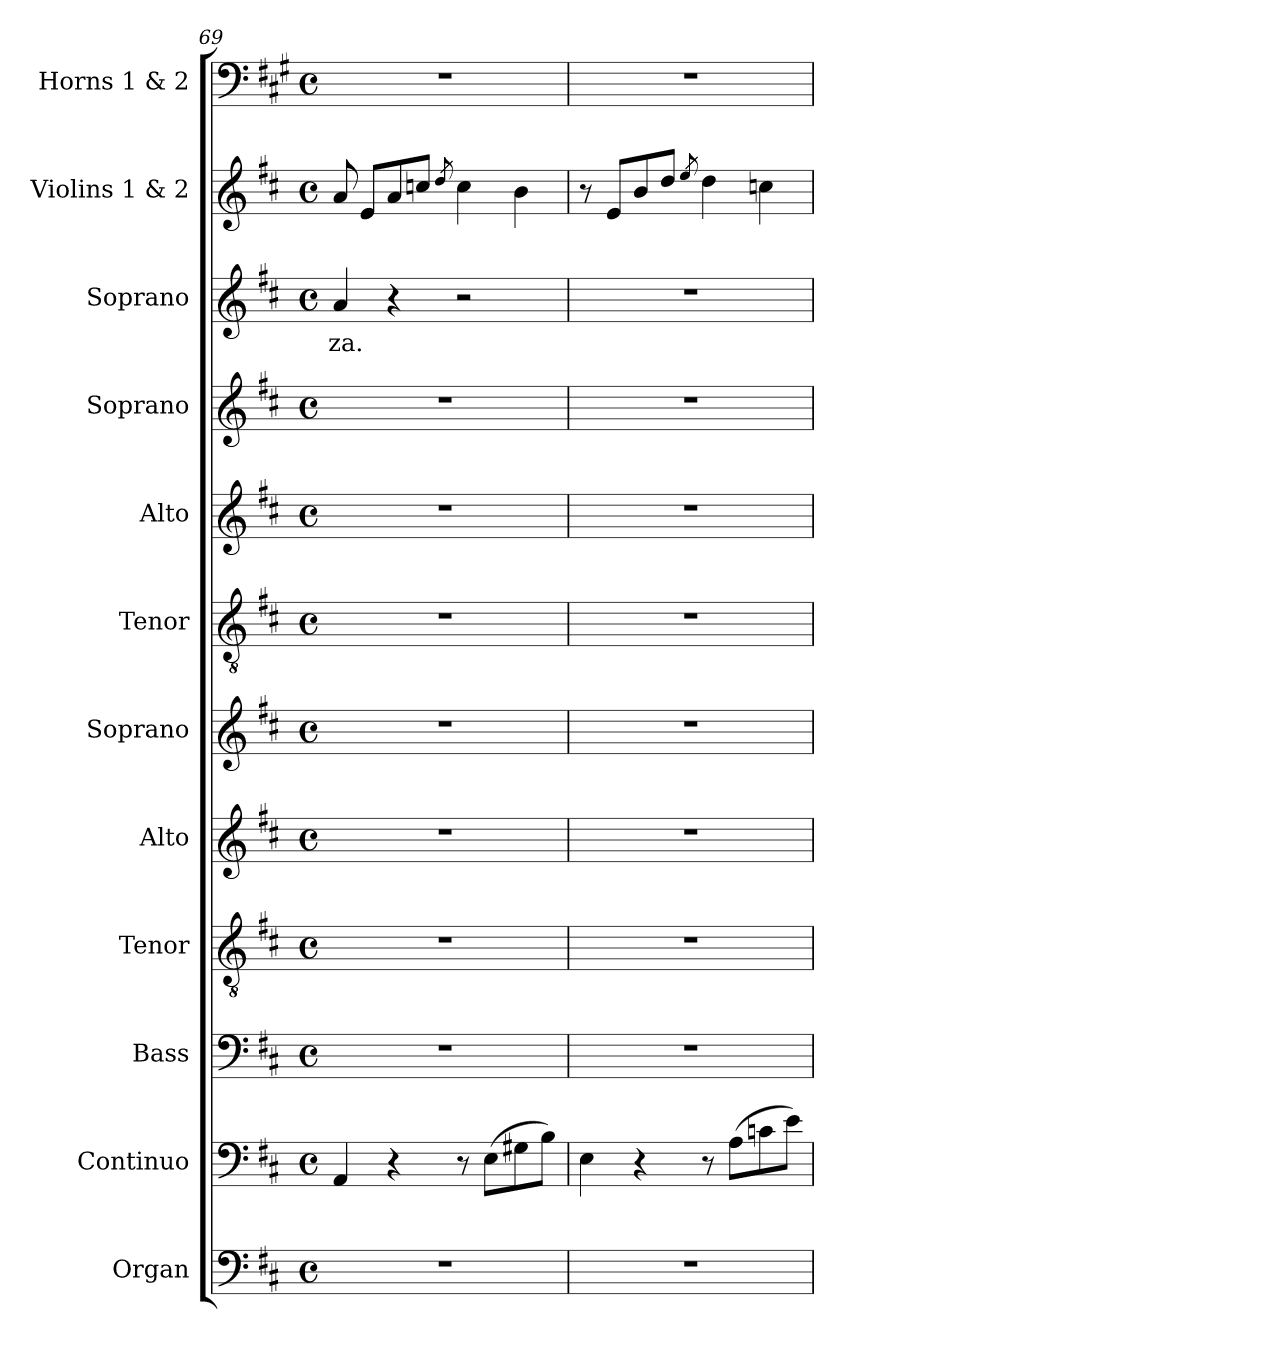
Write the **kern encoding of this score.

**kern	**kern	**kern	**kern	**kern	**kern	**kern	**kern	**kern	**kern	**text	**kern	**kern
*part12	*part11	*part10	*part9	*part8	*part7	*part6	*part5	*part4	*part3	*part3	*part2	*part1
*staff12	*staff11	*staff10	*staff9	*staff8	*staff7	*staff6	*staff5	*staff4	*staff3	*staff3	*staff2	*staff1
*I"Organ	*I"Continuo	*I"Bass	*I"Tenor	*I"Alto	*I"Soprano	*I"Tenor	*I"Alto	*I"Soprano	*I"Soprano	*	*I"Violins 1 & 2	*I"Horns 1 & 2
*I'Org.	*I'Cont.	*I'B.	*I'T.	*I'A.	*I'S.	*I'T.	*I'A.	*I'S.	*I'S.	*	*I'Vlns	*I'Hns.
*clefF4	*clefF4	*clefF4	*clefGv2	*clefG2	*clefG2	*clefGv2	*clefG2	*clefG2	*clefG2	*	*clefG2	*clefF4
*	*	*	*ITrd7c12	*	*	*ITrd7c12	*	*	*	*	*	*ITrd4c7
*k[f#c#]	*k[f#c#]	*k[f#c#]	*k[f#c#]	*k[f#c#]	*k[f#c#]	*k[f#c#]	*k[f#c#]	*k[f#c#]	*k[f#c#]	*	*k[f#c#]	*k[f#c#]
*D:	*D:	*D:	*D:	*D:	*D:	*D:	*D:	*D:	*D:	*	*D:	*D:
*M4/4	*M4/4	*M4/4	*M4/4	*M4/4	*M4/4	*M4/4	*M4/4	*M4/4	*M4/4	*	*M4/4	*M4/4
*met(c)	*met(c)	*met(c)	*met(c)	*met(c)	*met(c)	*met(c)	*met(c)	*met(c)	*met(c)	*	*met(c)	*met(c)
=69	=69	=69	=69	=69	=69	=69	=69	=69	=69	=69	=69	=69
!	!	!	!	!	!	!	!	!	!	!LO:LY:b:color=#000000	!	!
1r	4AAi/	1r	1r	1r	1r	1r	1r	1r	4ai/	-za.	8ai/	1r
.	.	.	.	.	.	.	.	.	.	.	8ei/L	.
.	4r	.	.	.	.	.	.	.	4r	.	8ai/	.
.	.	.	.	.	.	.	.	.	.	.	8ccni/J	.
.	.	.	.	.	.	.	.	.	.	.	8qddi/	.
.	8r	.	.	.	.	.	.	.	2r	.	4cci\	.
.	(8Ei\L	.	.	.	.	.	.	.	.	.	.	.
.	8G#Xi\	.	.	.	.	.	.	.	.	.	4bi\	.
.	8Bi\J)	.	.	.	.	.	.	.	.	.	.	.
=70	=70	=70	=70	=70	=70	=70	=70	=70	=70	=70	=70	=70
1r	4Ei\	1r	1r	1r	1r	1r	1r	1r	1r	.	8r	1r
.	.	.	.	.	.	.	.	.	.	.	8ei/L	.
.	4r	.	.	.	.	.	.	.	.	.	8bi/	.
.	.	.	.	.	.	.	.	.	.	.	8ddi/J	.
.	.	.	.	.	.	.	.	.	.	.	8qeei/	.
.	8r	.	.	.	.	.	.	.	.	.	4ddi\	.
.	(8Ai\L	.	.	.	.	.	.	.	.	.	.	.
.	8cni\	.	.	.	.	.	.	.	.	.	4ccni\	.
.	8ei\J)	.	.	.	.	.	.	.	.	.	.	.
=	=	=	=	=	=	=	=	=	=	=	=	=
*-	*-	*-	*-	*-	*-	*-	*-	*-	*-	*-	*-	*-
